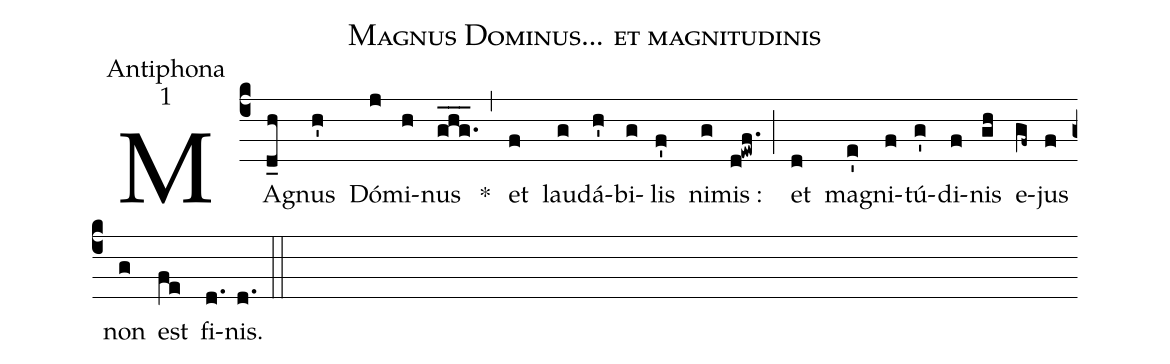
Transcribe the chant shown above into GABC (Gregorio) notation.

name:Magnus Dominus... et magnitudinis;
office-part:Antiphona;
mode:1;
%%
(c4) MA(d_h)gnus(h') Dó(j)mi(h)nus(ghg.___) *(,) et(f) lau(g)dá(h')bi(g)lis(f') ni(g)mis :(d!ewf.) (;) et(d) ma(e')gni(f)tú(g')di(f)nis(gh) e(gf~)jus(f) non(g) est(fe) fi(d.)nis.(d.) (::)
